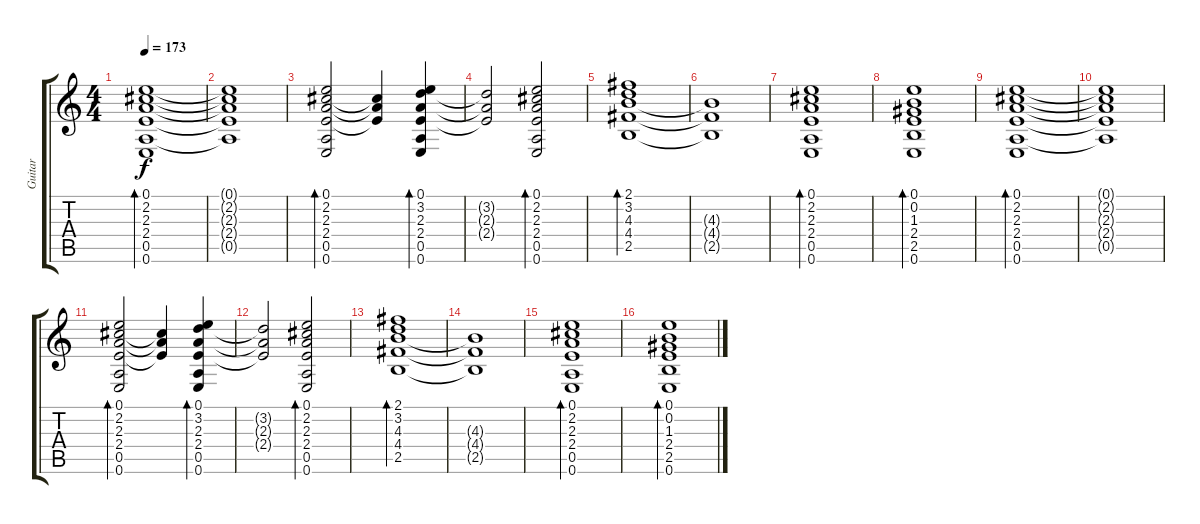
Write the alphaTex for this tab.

\track ("Guitar" "Guitar") {instrument acousticguitarsteel}
\staff {score tabs}
\tuning (E4 B3 G3 D3 A2 E2) {hide}
\ts (4 4)
\tempo 173
\clef g2
\ks c
(0.1 2.2 2.3 2.4 0.5 0.6).1{bd 120 dy f} |
(0.1{t} 2.2{t} 2.3{t} 2.4{t} 0.5{t}).1 |
(0.1 2.2 2.3 2.4 0.5 0.6).2{bd 120} (2.2{t} 2.3{t} 2.4{t}).4 (0.1 3.2 2.3 2.4 0.5 0.6).4{bd 120} |
(3.2{t} 2.3{t} 2.4{t}).2 (0.1 2.2 2.3 2.4 0.5 0.6).2{bd 120} |
(2.1 3.2 4.3 4.4 2.5).1{bd 120} |
(4.3{t} 4.4{t} 2.5{t}).1 |
(0.1 2.2 2.3 2.4 0.5 0.6).1{bd 120} |
(0.1 0.2 1.3 2.4 2.5 0.6).1{bd 120} |
(0.1 2.2 2.3 2.4 0.5 0.6).1{bd 120} |
(0.1{t} 2.2{t} 2.3{t} 2.4{t} 0.5{t}).1 |
(0.1 2.2 2.3 2.4 0.5 0.6).2{bd 120} (2.2{t} 2.3{t} 2.4{t}).4 (0.1 3.2 2.3 2.4 0.5 0.6).4{bd 120} |
(3.2{t} 2.3{t} 2.4{t}).2 (0.1 2.2 2.3 2.4 0.5 0.6).2{bd 120} |
(2.1 3.2 4.3 4.4 2.5).1{bd 120} |
(4.3{t} 4.4{t} 2.5{t}).1 |
(0.1 2.2 2.3 2.4 0.5 0.6).1{bd 120} |
(0.1 0.2 1.3 2.4 2.5 0.6).1{bd 120}
